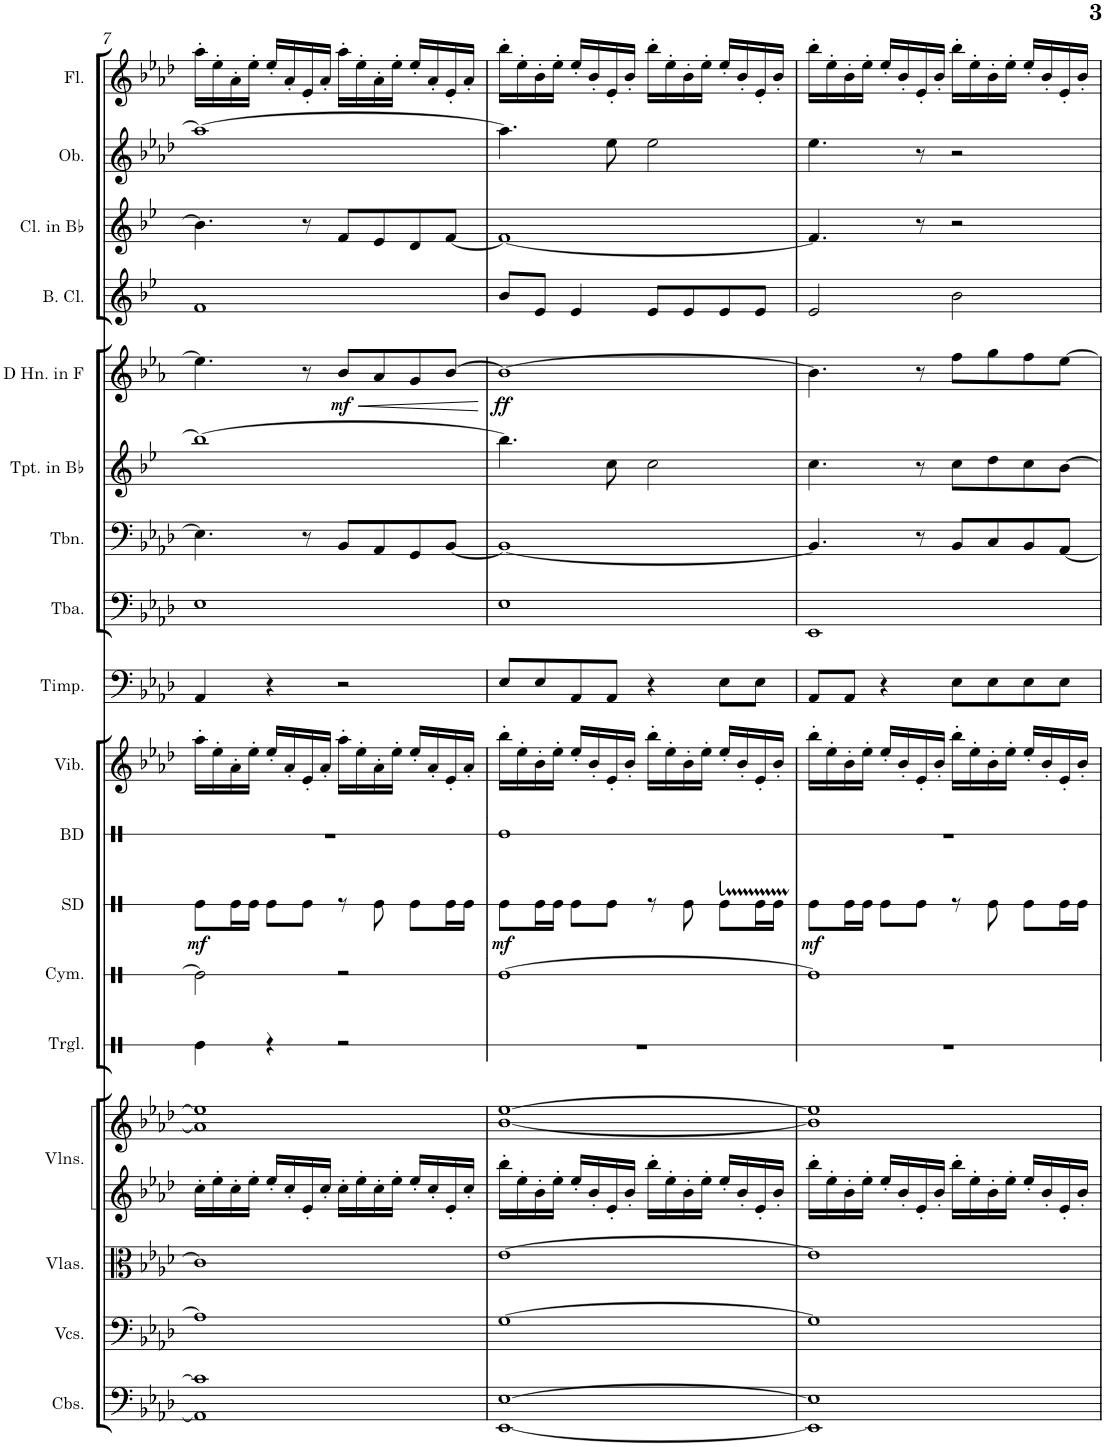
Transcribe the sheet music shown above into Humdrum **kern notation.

**kern	**kern	**kern	**kern	**kern	**kern	**kern	**kern	**dynam	**kern	**kern	**kern	**kern	**kern	**kern	**kern	**dynam	**kern	**kern	**kern	**kern
*part18	*part17	*part16	*part15	*part15	*part14	*part13	*part12	*part12	*part11	*part10	*part9	*part8	*part7	*part6	*part5	*part5	*part4	*part3	*part2	*part1
*staff19	*staff18	*staff17	*staff16	*staff15	*staff14	*staff13	*staff12	*staff12	*staff11	*staff10	*staff9	*staff8	*staff7	*staff6	*staff5	*staff5	*staff4	*staff3	*staff2	*staff1
*I"Contrabasses	*I"Violoncellos	*I"Violas	*I"Violins	*	*I"Triangle	*I"Cymbal	*I"Snare Drum	*	*I"Bass Drum	*I"Vibraphone	*I"Timpani	*I"Tuba	*I"Trombone	*I"Trumpet in Bb	*I"Horn in F	*	*I"Bass Clarinet	*I"Clarinet in Bb	*I"Oboe	*I"Flute
*I'Cbs.	*I'Vcs.	*I'Vlas.	*I'Vlns.	*	*I'Trgl.	*I'Cym.	*I'SD	*	*I'BD	*I'Vib.	*I'Timp.	*I'Tba.	*I'Tbn.	*I'Tpt. in Bb	*	*	*I'B. Cl.	*I'Cl. in Bb	*I'Ob.	*I'Fl.
!!LO:PB:g=z
*clefF4	*clefF4	*clefC3	*clefG2	*clefG2	*clefX	*clefX	*clefX	*	*clefX	*clefG2	*clefF4	*clefF4	*clefF4	*clefG2	*clefG2	*	*clefG2	*clefG2	*clefG2	*clefG2
*Trd7c12	*	*	*	*	*	*	*	*	*	*	*	*	*	*Trd1c2	*Trd4c7	*	*Trd8c14	*Trd1c2	*	*
*k[b-e-a-d-]	*k[b-e-a-d-]	*k[b-e-a-d-]	*k[b-e-a-d-]	*k[b-e-a-d-]	*k[]	*k[]	*k[]	*	*k[]	*k[b-e-a-d-]	*k[b-e-a-d-]	*k[b-e-a-d-]	*k[b-e-a-d-]	*k[b-e-]	*k[b-e-a-]	*	*k[b-e-]	*k[b-e-]	*k[b-e-a-d-]	*k[b-e-a-d-]
*M4/4	*M4/4	*M4/4	*M4/4	*M4/4	*M4/4	*M4/4	*M4/4	*	*M4/4	*M4/4	*M4/4	*M4/4	*M4/4	*M4/4	*M4/4	*	*M4/4	*M4/4	*M4/4	*M4/4
=7	=7	=7	=7	=7	=7	=7	=7	=7	=7	=7	=7	=7	=7	=7	=7	=7	=7	=7	=7	=7
!	!	!	!	!	!	!	!	!LO:DY:b	!	!	!	!	!	!	!	!	!	!	!	!
1AA-] 1c]	1A-]	1c]	16cc'\LL	1a-] 1ee-]	4Re\	2Re\]	8Re\L	mf	1r	16aa-'\LL	4AA-/	1E-	4.E-\]	1bb-_	4.ee-\]	.	1f	4.b-\]	1aa-_	16aa-'\LL
.	.	.	16ee-'\	.	.	.	.	.	.	16ee-'\	.	.	.	.	.	.	.	.	.	16ee-'\
.	.	.	16cc'\	.	.	.	16Re\L	.	.	16a-'\	.	.	.	.	.	.	.	.	.	16a-'\
.	.	.	16ee-'\JJ	.	.	.	16Re\JJ	.	.	16ee-'\JJ	.	.	.	.	.	.	.	.	.	16ee-'\JJ
.	.	.	16ee-'/LL	.	4r	.	8Re\L	.	.	16ee-'/LL	4r	.	.	.	.	.	.	.	.	16ee-'/LL
.	.	.	16cc'/	.	.	.	.	.	.	16a-'/	.	.	.	.	.	.	.	.	.	16a-'/
.	.	.	16e-'/	.	.	.	8Re\J	.	.	16e-'/	.	.	8r	.	8r	.	.	8r	.	16e-'/
.	.	.	16cc'/JJ	.	.	.	.	.	.	16a-'/JJ	.	.	.	.	.	.	.	.	.	16a-'/JJ
!	!	!	!	!	!	!	!	!	!	!	!	!	!	!	!	!LO:HP:b	!	!	!	!
!	!	!	!	!	!	!	!	!	!	!	!	!	!	!	!	!LO:DY:n=1:b	!	!	!	!
.	.	.	16cc'\LL	.	2r	2r	8r	.	.	16aa-'\LL	2r	.	8BB-/L	.	8b-/L	< mf	.	8f/L	.	16aa-'\LL
.	.	.	16ee-'\	.	.	.	.	.	.	16ee-'\	.	.	.	.	.	.	.	.	.	16ee-'\
.	.	.	16cc'\	.	.	.	8Re\	.	.	16a-'\	.	.	8AA-/	.	8a-/	.	.	8e-/	.	16a-'\
.	.	.	16ee-'\JJ	.	.	.	.	.	.	16ee-'\JJ	.	.	.	.	.	.	.	.	.	16ee-'\JJ
.	.	.	16ee-'/LL	.	.	.	8Re\L	.	.	16ee-'/LL	.	.	8GG/	.	8g/	.	.	8d/	.	16ee-'/LL
.	.	.	16cc'/	.	.	.	.	.	.	16a-'/	.	.	.	.	.	.	.	.	.	16a-'/
.	.	.	16e-'/	.	.	.	16Re\L	.	.	16e-'/	.	.	[8BB-/J	.	[8b-/J	.	.	[8f/J	.	16e-'/
.	.	.	16cc'/JJ	.	.	.	16Re\JJ	.	.	16a-'/JJ	.	.	.	.	.	.	.	.	.	16a-'/JJ
.	.	.	.	.	.	.	.	.	.	.	.	.	.	.	.	[	.	.	.	.
=8	=8	=8	=8	=8	=8	=8	=8	=8	=8	=8	=8	=8	=8	=8	=8	=8	=8	=8	=8	=8
!	!	!	!	!	!	!	!	!LO:DY:b	!	!	!	!	!	!	!	!LO:DY:b	!	!	!	!
[1EE- [1E-	[1G	[1e-	16bb-'\LL	[1b- [1ee-	1r	[1Re	8Re\L	mf	1Re	16bb-'\LL	8E-/L	1E-	1BB-_	4.bb-\]	1b-_	ff	8b-/L	1f_	4.aa-\]	16bb-'\LL
.	.	.	16ee-'\	.	.	.	.	.	.	16ee-'\	.	.	.	.	.	.	.	.	.	16ee-'\
.	.	.	16b-'\	.	.	.	16Re\L	.	.	16b-'\	8E-/	.	.	.	.	.	8e-/J	.	.	16b-'\
.	.	.	16ee-'\JJ	.	.	.	16Re\JJ	.	.	16ee-'\JJ	.	.	.	.	.	.	.	.	.	16ee-'\JJ
.	.	.	16ee-'/LL	.	.	.	8Re\L	.	.	16ee-'/LL	8AA-/	.	.	.	.	.	4e-/	.	.	16ee-'/LL
.	.	.	16b-'/	.	.	.	.	.	.	16b-'/	.	.	.	.	.	.	.	.	.	16b-'/
.	.	.	16e-'/	.	.	.	8Re\J	.	.	16e-'/	8AA-/J	.	.	8cc\	.	.	.	.	8ee-\	16e-'/
.	.	.	16b-'/JJ	.	.	.	.	.	.	16b-'/JJ	.	.	.	.	.	.	.	.	.	16b-'/JJ
.	.	.	16bb-'\LL	.	.	.	8r	.	.	16bb-'\LL	4r	.	.	2cc\	.	.	8e-/L	.	2ee-\	16bb-'\LL
.	.	.	16ee-'\	.	.	.	.	.	.	16ee-'\	.	.	.	.	.	.	.	.	.	16ee-'\
.	.	.	16b-'\	.	.	.	8Re\	.	.	16b-'\	.	.	.	.	.	.	8e-/	.	.	16b-'\
.	.	.	16ee-'\JJ	.	.	.	.	.	.	16ee-'\JJ	.	.	.	.	.	.	.	.	.	16ee-'\JJ
.	.	.	16ee-'/LL	.	.	.	8Re\L	.	.	16ee-'/LL	8E-\L	.	.	.	.	.	8e-/	.	.	16ee-'/LL
.	.	.	16b-'/	.	.	.	.	.	.	16b-'/	.	.	.	.	.	.	.	.	.	16b-'/
.	.	.	16e-'/	.	.	.	16Re\L	.	.	16e-'/	8E-\J	.	.	.	.	.	8e-/J	.	.	16e-'/
.	.	.	16b-'/JJ	.	.	.	16ReTTT\JJ	.	.	16b-'/JJ	.	.	.	.	.	.	.	.	.	16b-'/JJ
=9	=9	=9	=9	=9	=9	=9	=9	=9	=9	=9	=9	=9	=9	=9	=9	=9	=9	=9	=9	=9
!	!	!	!	!	!	!	!	!LO:DY:b	!	!	!	!	!	!	!	!	!	!	!	!
1EE-] 1E-]	1G]	1e-]	16bb-'\LL	1b-] 1ee-]	1r	1Re]	8Re\L	mf	1r	16bb-'\LL	8AA-/L	1EE-	4.BB-/]	4.cc\	4.b-\]	.	2e-/	4.f/]	4.ee-\	16bb-'\LL
.	.	.	16ee-'\	.	.	.	.	.	.	16ee-'\	.	.	.	.	.	.	.	.	.	16ee-'\
.	.	.	16b-'\	.	.	.	16Re\L	.	.	16b-'\	8AA-/J	.	.	.	.	.	.	.	.	16b-'\
.	.	.	16ee-'\JJ	.	.	.	16Re\JJ	.	.	16ee-'\JJ	.	.	.	.	.	.	.	.	.	16ee-'\JJ
.	.	.	16ee-'/LL	.	.	.	8Re\L	.	.	16ee-'/LL	4r	.	.	.	.	.	.	.	.	16ee-'/LL
.	.	.	16b-'/	.	.	.	.	.	.	16b-'/	.	.	.	.	.	.	.	.	.	16b-'/
.	.	.	16e-'/	.	.	.	8Re\J	.	.	16e-'/	.	.	8r	8r	8r	.	.	8r	8r	16e-'/
.	.	.	16b-'/JJ	.	.	.	.	.	.	16b-'/JJ	.	.	.	.	.	.	.	.	.	16b-'/JJ
.	.	.	16bb-'\LL	.	.	.	8r	.	.	16bb-'\LL	8E-\L	.	8BB-/L	8cc\L	8ff\L	.	2b-\	2r	2r	16bb-'\LL
.	.	.	16ee-'\	.	.	.	.	.	.	16ee-'\	.	.	.	.	.	.	.	.	.	16ee-'\
.	.	.	16b-'\	.	.	.	8Re\	.	.	16b-'\	8E-\	.	8C/	8dd\	8gg\	.	.	.	.	16b-'\
.	.	.	16ee-'\JJ	.	.	.	.	.	.	16ee-'\JJ	.	.	.	.	.	.	.	.	.	16ee-'\JJ
.	.	.	16ee-'/LL	.	.	.	8Re\L	.	.	16ee-'/LL	8E-\	.	8BB-/	8cc\	8ff\	.	.	.	.	16ee-'/LL
.	.	.	16b-'/	.	.	.	.	.	.	16b-'/	.	.	.	.	.	.	.	.	.	16b-'/
.	.	.	16e-'/	.	.	.	16Re\L	.	.	16e-'/	8E-\J	.	[8AA-/J	[8b-\J	[8ee-\J	.	.	.	.	16e-'/
.	.	.	16b-'/JJ	.	.	.	16Re\JJ	.	.	16b-'/JJ	.	.	.	.	.	.	.	.	.	16b-'/JJ
=	=	=	=	=	=	=	=	=	=	=	=	=	=	=	=	=	=	=	=	=
*-	*-	*-	*-	*-	*-	*-	*-	*-	*-	*-	*-	*-	*-	*-	*-	*-	*-	*-	*-	*-
